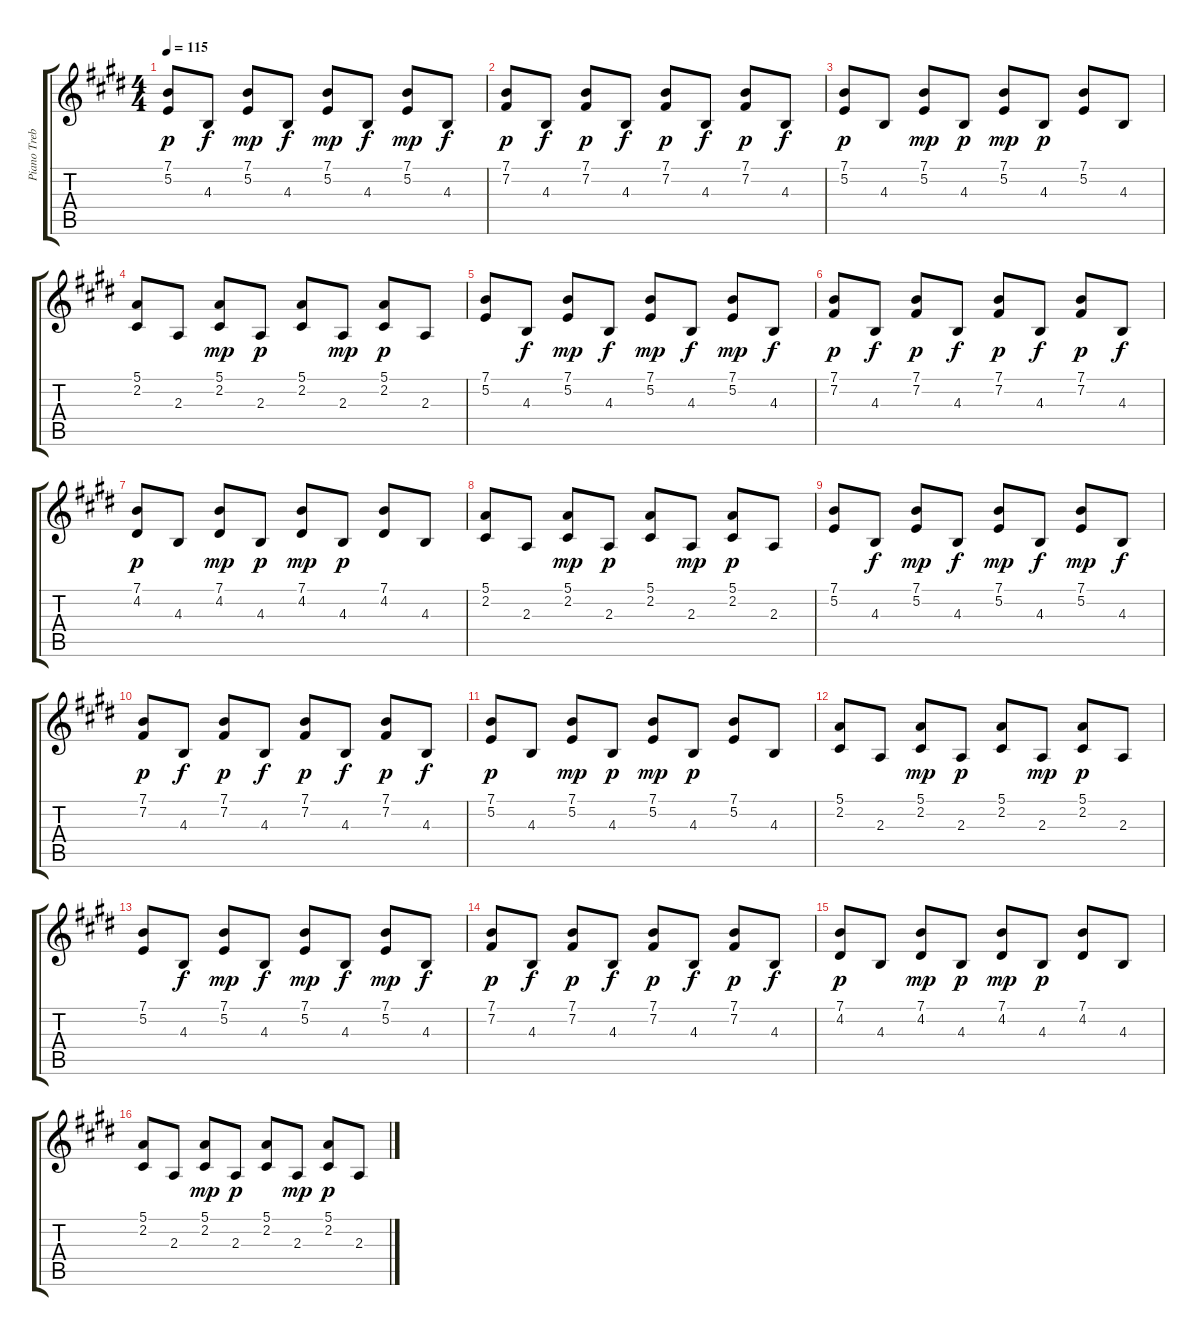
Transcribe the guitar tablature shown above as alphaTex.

\track ("Piano Treble" "Piano Treb") {instrument acousticgrandpiano}
\staff {score tabs}
\tuning (E4 B3 G3 D3 A2 E2) {hide}
\ts (4 4)
\tempo 115
\clef g2
\ks c#minor
(7.1 5.2).8{dy p instrument acousticgrandpiano} 4.3.8{dy f} (7.1 5.2).8{dy mp} 4.3.8{dy f} (7.1 5.2).8{dy mp} 4.3.8{dy f} (7.1 5.2).8{dy mp} 4.3.8{dy f} |
(7.1 7.2).8{dy p} 4.3.8{dy f} (7.1 7.2).8{dy p} 4.3.8{dy f} (7.1 7.2).8{dy p} 4.3.8{dy f} (7.1 7.2).8{dy p} 4.3.8{dy f} |
(7.1 5.2).8{dy p} 4.3.8 (7.1 5.2).8{dy mp} 4.3.8{dy p} (7.1 5.2).8{dy mp} 4.3.8{dy p} (7.1 5.2).8 4.3.8 |
(5.1 2.2).8 2.3.8 (5.1 2.2).8{dy mp} 2.3.8{dy p} (5.1 2.2).8 2.3.8{dy mp} (5.1 2.2).8{dy p} 2.3.8 |
(7.1 5.2).8 4.3.8{dy f} (7.1 5.2).8{dy mp} 4.3.8{dy f} (7.1 5.2).8{dy mp} 4.3.8{dy f} (7.1 5.2).8{dy mp} 4.3.8{dy f} |
(7.1 7.2).8{dy p} 4.3.8{dy f} (7.1 7.2).8{dy p} 4.3.8{dy f} (7.1 7.2).8{dy p} 4.3.8{dy f} (7.1 7.2).8{dy p} 4.3.8{dy f} |
(7.1 4.2).8{dy p} 4.3.8 (7.1 4.2).8{dy mp} 4.3.8{dy p} (7.1 4.2).8{dy mp} 4.3.8{dy p} (7.1 4.2).8 4.3.8 |
(5.1 2.2).8 2.3.8 (5.1 2.2).8{dy mp} 2.3.8{dy p} (5.1 2.2).8 2.3.8{dy mp} (5.1 2.2).8{dy p} 2.3.8 |
(7.1 5.2).8 4.3.8{dy f} (7.1 5.2).8{dy mp} 4.3.8{dy f} (7.1 5.2).8{dy mp} 4.3.8{dy f} (7.1 5.2).8{dy mp} 4.3.8{dy f} |
(7.1 7.2).8{dy p} 4.3.8{dy f} (7.1 7.2).8{dy p} 4.3.8{dy f} (7.1 7.2).8{dy p} 4.3.8{dy f} (7.1 7.2).8{dy p} 4.3.8{dy f} |
(7.1 5.2).8{dy p} 4.3.8 (7.1 5.2).8{dy mp} 4.3.8{dy p} (7.1 5.2).8{dy mp} 4.3.8{dy p} (7.1 5.2).8 4.3.8 |
(5.1 2.2).8 2.3.8 (5.1 2.2).8{dy mp} 2.3.8{dy p} (5.1 2.2).8 2.3.8{dy mp} (5.1 2.2).8{dy p} 2.3.8 |
(7.1 5.2).8 4.3.8{dy f} (7.1 5.2).8{dy mp} 4.3.8{dy f} (7.1 5.2).8{dy mp} 4.3.8{dy f} (7.1 5.2).8{dy mp} 4.3.8{dy f} |
(7.1 7.2).8{dy p} 4.3.8{dy f} (7.1 7.2).8{dy p} 4.3.8{dy f} (7.1 7.2).8{dy p} 4.3.8{dy f} (7.1 7.2).8{dy p} 4.3.8{dy f} |
(7.1 4.2).8{dy p} 4.3.8 (7.1 4.2).8{dy mp} 4.3.8{dy p} (7.1 4.2).8{dy mp} 4.3.8{dy p} (7.1 4.2).8 4.3.8 |
(5.1 2.2).8 2.3.8 (5.1 2.2).8{dy mp} 2.3.8{dy p} (5.1 2.2).8 2.3.8{dy mp} (5.1 2.2).8{dy p} 2.3.8
